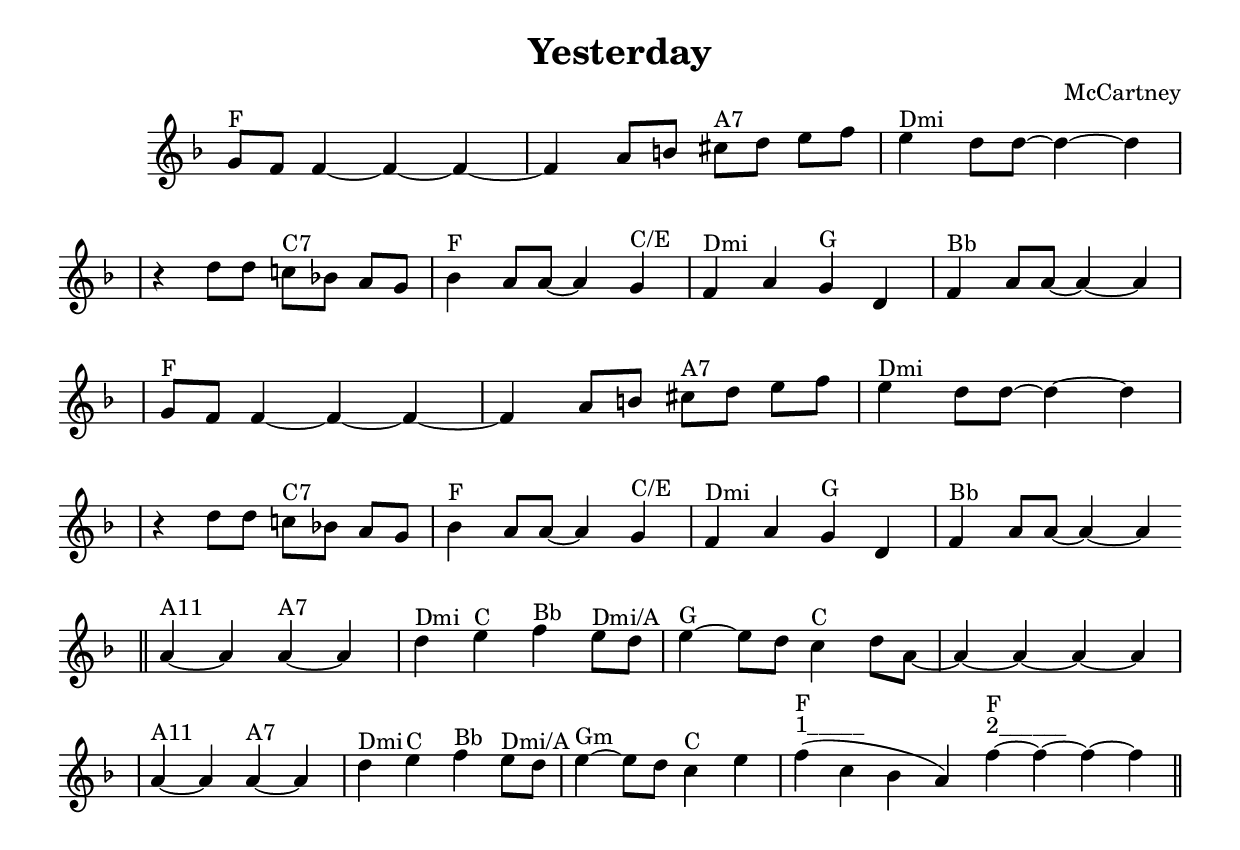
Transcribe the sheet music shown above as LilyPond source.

#(ly:set-option 'midi-extension "mid")
\version "2.12.3"
\include "english.ly"
\header{ 
title = "Yesterday"
composer = "McCartney"
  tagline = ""  % removed 
}
%{
 Filename: yesterday
Key: F
Mode: major
Title: Yesterday
Author: McCartney
Time: 4/4
EnteredBy: John Rothfield

      F             Em7   A7   *   Dmi  Dmi/C 
1) |  RS S -- --  | -- GM P#D NS | N DD -- -- |

  Bb    C7      F       C/E  Dmi G     Bb   F 
| -- DD Pm GR | m GG -- R- | S G R D | S GG - - |
                                   * 

      F              Em7   A7    *   Dmi  Dmi/C 
2) |  RS S- -- --  | -- GM P#D  NS | N DD -- -- |

     Bb    C7      F       C/E  Dmi G     Bb   F 
   | -- DD Pm GR | m GG -- R- | S G R D | S GG - - :|
                                      *


      A11  A7     Dmi
                    C Bb  Dmi/A      C        F
                      *        G 
3) || G -  G - |  D N S-  ND | N- -D P   DG | - - - - |

     A11 A7    Dmi Bb Dmi/A      C      F           F
                 C         Gm           1_____      2______
                   *                    *           *           
   | G - G - | D N S- ND | N- -D P N | (S P m G) :| S - - -     ||

  
 %}
  
melody = {
\once \override Staff.TimeSignature #'stencil = ##f
\clef treble
\key c \major
\autoBeamOn  
\cadenzaOn
\bar "|"  d'8[^"F" c'8] c'4~ c'4~  c'4~  \bar "|"  c'4  e'8[ fs'8] gs'8[^"A7" a'8] b'8[ c''8] \bar "|"  b'4^"Dmi" a'8[ a'8]~ a'4~  a'4  \bar "|"\break        \grace s64 
\bar "|"  r4  a'8[ a'8] g'8[^"C7" f'8] e'8[ d'8] \bar "|"  f'4^"F" e'8[ e'8]~ e'4  d'4^"C/E"  \bar "|"  c'4^"Dmi" e'4 d'4^"G" a4 \bar "|"  c'4^"Bb" e'8[ e'8]~ e'4~ e'4 \bar "|"\break        \grace s64 
\bar "|"  d'8[^"F" c'8] c'4~  c'4~  c'4~  \bar "|"  c'4  e'8[ fs'8] gs'8[^"A7" a'8] b'8[ c''8] \bar "|"  b'4^"Dmi" a'8[ a'8]~ a'4~  a'4  \bar "|"\break        \grace s64 
\bar "|"  r4  a'8[ a'8] g'8[^"C7" f'8] e'8[ d'8] \bar "|"  f'4^"F" e'8[ e'8]~ e'4  d'4^"C/E"  \bar "|"  c'4^"Dmi" e'4 d'4^"G" a4 \bar "|"  c'4^"Bb" e'8[ e'8]~ e'4~ e'4 \bar ":|"\break        \grace s64 
\bar "||"   e'4~^"A11" e'4 e'4~^"A7" e'4 \bar "|"  a'4^"Dmi" b'4^"C" c''4^"Bb"  b'8[^"Dmi/A" a'8] \bar "|"  b'4~^"G"  b'8[ a'8] g'4^"C" a'8[ e'8]~ \bar "|"  e'4~ e'4~ e'4~ e'4 \bar "|"\break        \grace s64 
\bar "|"  e'4~^"A11" e'4 e'4~^"A7" e'4 \bar "|"  a'4^"Dmi" b'4^"C" c''4^"Bb"  b'8[^"Dmi/A" a'8] \bar "|"  b'4~^"Gm"  b'8[ a'8] g'4^"C" b'4 \bar "|"  c''4(^"1_____"^"F" g'4 f'4 e'4) \bar ":|"  c''4~^"2______"^"F" c''4~ c''4~ c''4 \bar "||" 
}

text = \lyricmode {
  
}

\score{
\transpose c' f'
<<
  \new Voice = "one" {
    \melody
  }
  \new Lyrics \lyricsto "one" \text
>>
\layout {
  \context {
       \Score
    \remove "Bar_number_engraver"
  } 
  }
\midi { 
  \context {
    \Score
    tempoWholesPerMinute = #(ly:make-moment 200 4)
   }
 }
}
